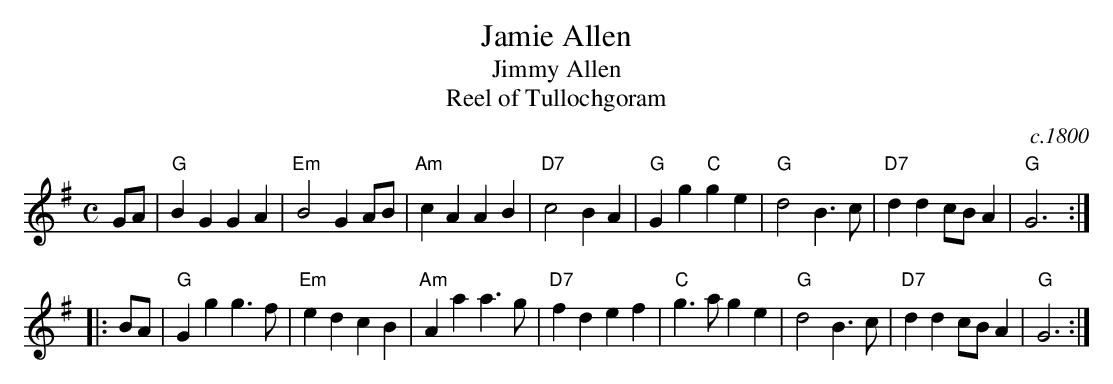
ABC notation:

X:1
T: Jamie Allen
T: Jimmy Allen
T: Reel of Tullochgoram
O: c.1800
M: C
L: 1/4
K: G
G/A/ \
| "G"BG GA | "Em"B2 GA/B/ | "Am"cA AB | "D7"c2 BA \
| "G"Gg "C"ge | "G"d2 B>c | "D7"dd c/B/A | "G"G3 :|
|: B/A/ \
| "G"Gg g>f | "Em"ed cB | "Am"Aa a>g | "D7"fd ef \
| "C"g>a ge | "G"d2 B>c | "D7"dd c/B/A | "G"G3 :|
